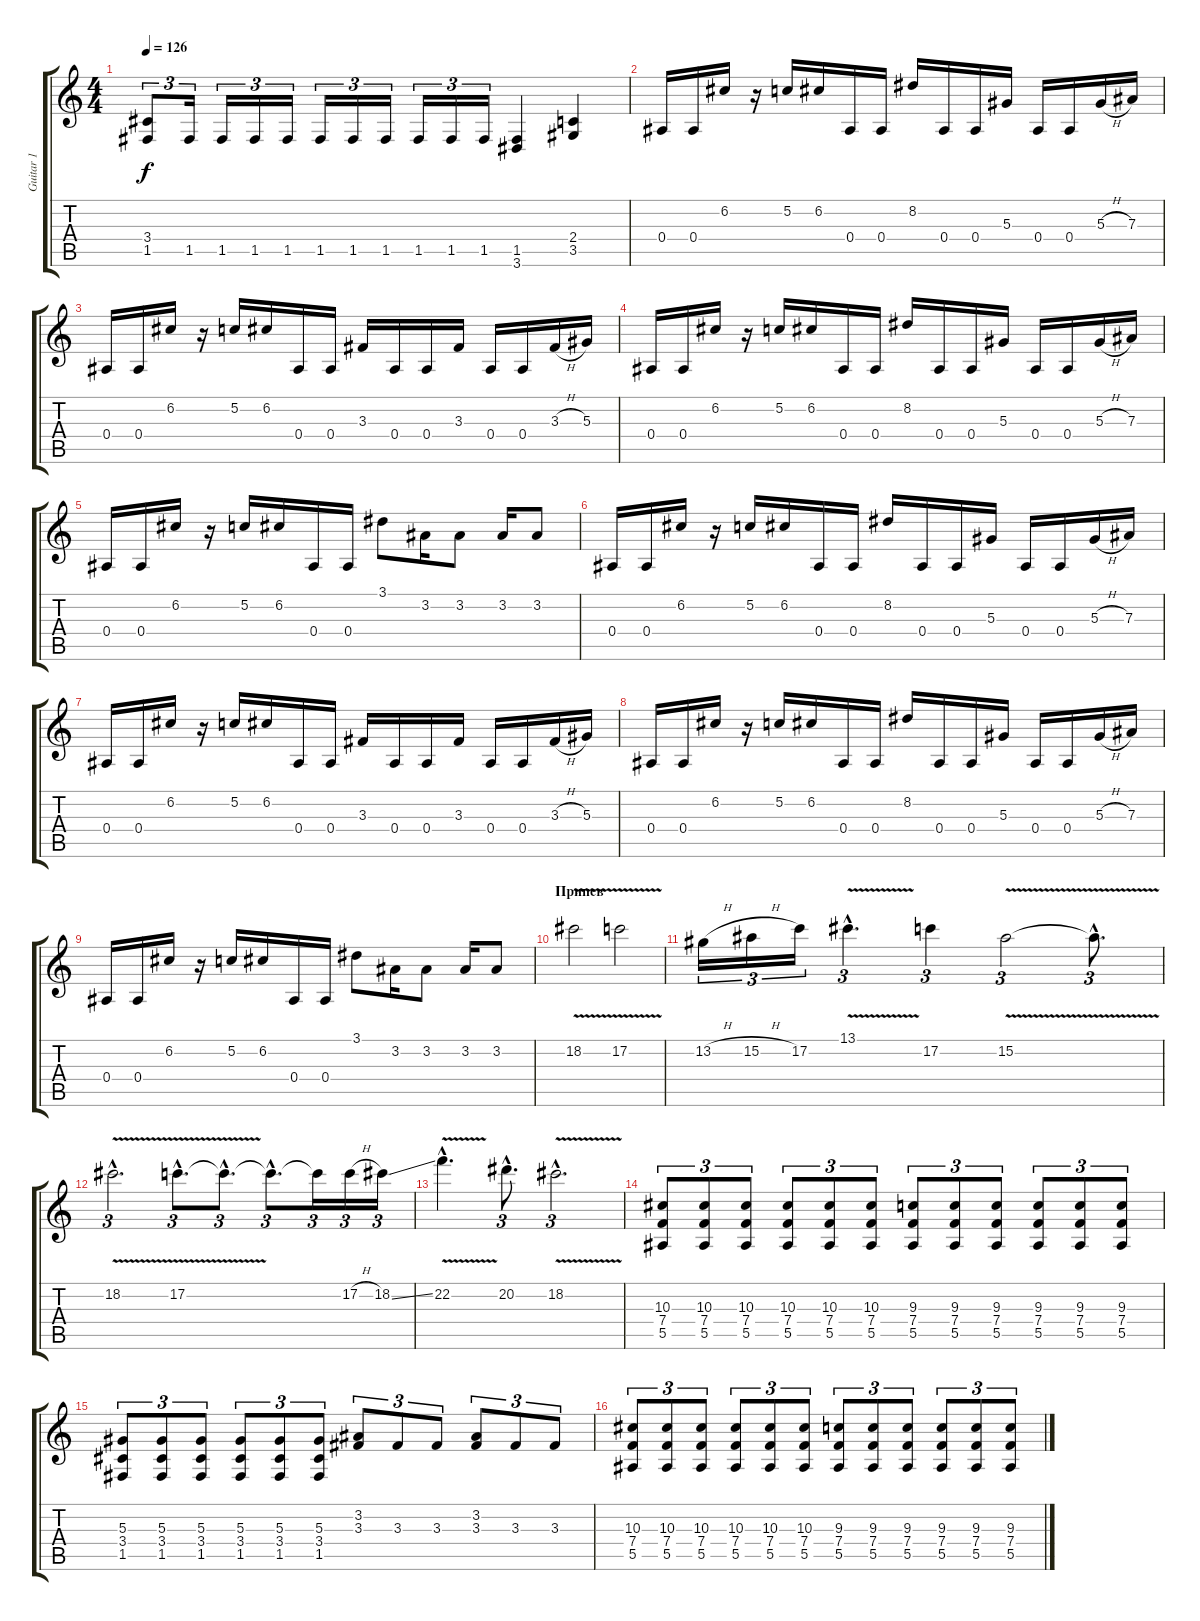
\track ("Guitar 1" "Guitar 1") {instrument overdrivenguitar}
\staff {score tabs}
\tuning (C4 G3 Eb3 Bb2 F2 C2) {hide}
\ts (4 4)
\tempo 126
\clef g2
\ks c
(3.4 1.5).8{tu (3 2) dy f} 1.5.16{tu (3 2)} 1.5.16{tu (3 2)} 1.5.16{tu (3 2)} 1.5.16{tu (3 2)} 1.5.16{tu (3 2)} 1.5.16{tu (3 2)} 1.5.16{tu (3 2)} 1.5.16{tu (3 2)} 1.5.16{tu (3 2)} 1.5.16{tu (3 2)} (1.5 3.6).4 (2.4 3.5).4 |
0.4.16 0.4.16 6.2.16 r.16 5.2.16 6.2.16 0.4.16 0.4.16 8.2.16 0.4.16 0.4.16 5.3.16 0.4.16 0.4.16 5.3{h}.16 7.3.16 |
0.4.16 0.4.16 6.2.16 r.16 5.2.16 6.2.16 0.4.16 0.4.16 3.3.16 0.4.16 0.4.16 3.3.16 0.4.16 0.4.16 3.3{h}.16 5.3.16 |
0.4.16 0.4.16 6.2.16 r.16 5.2.16 6.2.16 0.4.16 0.4.16 8.2.16 0.4.16 0.4.16 5.3.16 0.4.16 0.4.16 5.3{h}.16 7.3.16 |
0.4.16 0.4.16 6.2.16 r.16 5.2.16 6.2.16 0.4.16 0.4.16 3.1.8 3.2.16 3.2.8 3.2.16 3.2.8 |
0.4.16 0.4.16 6.2.16 r.16 5.2.16 6.2.16 0.4.16 0.4.16 8.2.16 0.4.16 0.4.16 5.3.16 0.4.16 0.4.16 5.3{h}.16 7.3.16 |
0.4.16 0.4.16 6.2.16 r.16 5.2.16 6.2.16 0.4.16 0.4.16 3.3.16 0.4.16 0.4.16 3.3.16 0.4.16 0.4.16 3.3{h}.16 5.3.16 |
0.4.16 0.4.16 6.2.16 r.16 5.2.16 6.2.16 0.4.16 0.4.16 8.2.16 0.4.16 0.4.16 5.3.16 0.4.16 0.4.16 5.3{h}.16 7.3.16 |
0.4.16 0.4.16 6.2.16 r.16 5.2.16 6.2.16 0.4.16 0.4.16 3.1.8 3.2.16 3.2.8 3.2.16 3.2.8 |
\section ("" "Припев")
18.2{v}.2 17.2{v}.2 |
13.2{h}.16{tu (3 2)} 15.2{h}.16{tu (3 2)} 17.2.16{tu (3 2)} 13.1{v hac}.4{d tu (3 2)} 17.2.4{tu (3 2)} 15.2{v}.2{tu (3 2)} 15.2{hac t}.8{d tu (3 2)} |
18.2{v hac}.2{d tu (3 2)} 17.2{v hac}.8{d tu (3 2)} 17.2{hac t}.8{d tu (3 2)} 17.2{hac t}.8{d tu (3 2)} 17.2{t}.16{tu (3 2)} 17.2{h}.16{tu (3 2)} 18.2{ss}.16{tu (3 2)} |
22.2{v hac}.4{d} 20.2{hac}.8{d tu (3 2)} 18.2{v hac}.2{d tu (3 2)} |
(10.3 7.4 5.5).8{tu (3 2)} (10.3 7.4 5.5).8{tu (3 2)} (10.3 7.4 5.5).8{tu (3 2)} (10.3 7.4 5.5).8{tu (3 2)} (10.3 7.4 5.5).8{tu (3 2)} (10.3 7.4 5.5).8{tu (3 2)} (9.3 7.4 5.5).8{tu (3 2)} (9.3 7.4 5.5).8{tu (3 2)} (9.3 7.4 5.5).8{tu (3 2)} (9.3 7.4 5.5).8{tu (3 2)} (9.3 7.4 5.5).8{tu (3 2)} (9.3 7.4 5.5).8{tu (3 2)} |
(5.3 3.4 1.5).8{tu (3 2)} (5.3 3.4 1.5).8{tu (3 2)} (5.3 3.4 1.5).8{tu (3 2)} (5.3 3.4 1.5).8{tu (3 2)} (5.3 3.4 1.5).8{tu (3 2)} (5.3 3.4 1.5).8{tu (3 2)} (3.2 3.3).8{tu (3 2)} 3.3.8{tu (3 2)} 3.3.8{tu (3 2)} (3.2 3.3).8{tu (3 2)} 3.3.8{tu (3 2)} 3.3.8{tu (3 2)} |
(10.3 7.4 5.5).8{tu (3 2)} (10.3 7.4 5.5).8{tu (3 2)} (10.3 7.4 5.5).8{tu (3 2)} (10.3 7.4 5.5).8{tu (3 2)} (10.3 7.4 5.5).8{tu (3 2)} (10.3 7.4 5.5).8{tu (3 2)} (9.3 7.4 5.5).8{tu (3 2)} (9.3 7.4 5.5).8{tu (3 2)} (9.3 7.4 5.5).8{tu (3 2)} (9.3 7.4 5.5).8{tu (3 2)} (9.3 7.4 5.5).8{tu (3 2)} (9.3 7.4 5.5).8{tu (3 2)}
